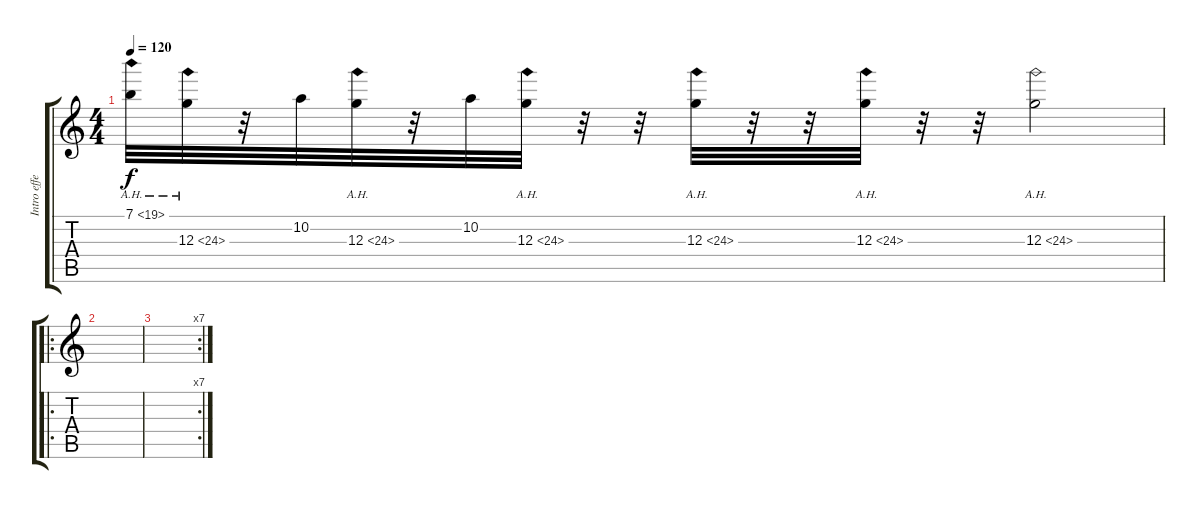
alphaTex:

\track ("Intro effects2" "Intro effe") {instrument electricguitarjazz}
\staff {score tabs}
\tuning (E4 B3 G3 D3 A2 E2) {hide}
\ts (4 4)
\tempo 120
\clef g2
\ks c
7.1{ah 12}.32{dy f} 12.3{ah 12}.32 r.32 10.2.32 12.3{ah 12}.32 r.32 10.2.32 12.3{ah 12}.32 r.32 r.32 12.3{ah 12}.32 r.32 r.32 12.3{ah 12}.32 r.32 r.32 12.3{ah 12}.2 |
\ro
|
\rc 7
